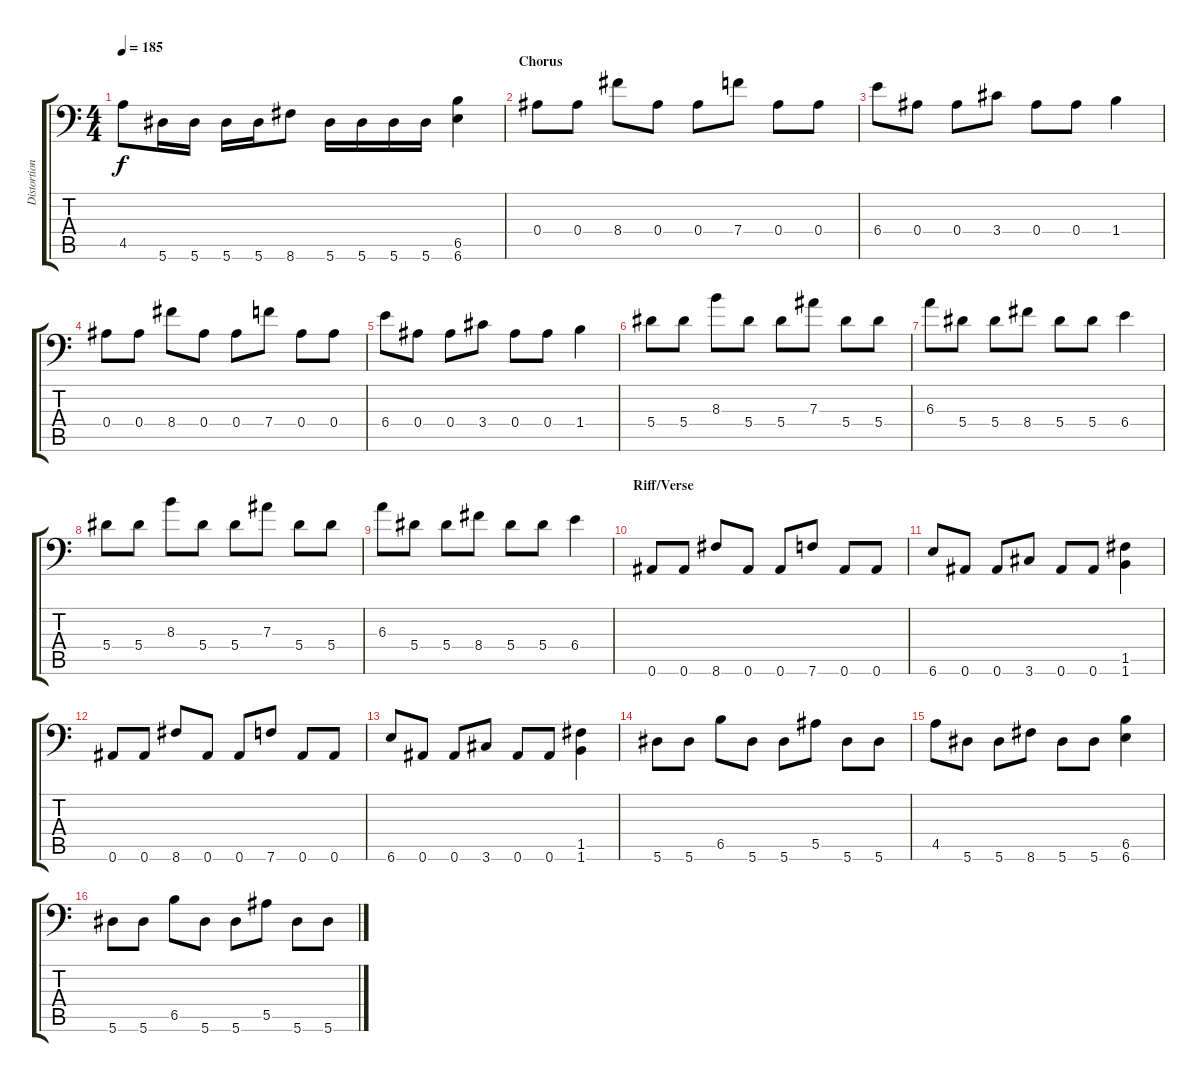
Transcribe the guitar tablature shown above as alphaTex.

\track ("Distortion Guitar II" "Distortion") {instrument distortionguitar}
\staff {score tabs}
\tuning (C4 G3 Eb3 Bb2 F2 Bb1) {hide}
\ts (4 4)
\tempo 185
\clef f4
\ks c
4.5.8{dy f} 5.6.16 5.6.16 5.6.16 5.6.16 8.6.8 5.6.16 5.6.16 5.6.16 5.6.16 (6.5 6.6).4 |
\section ("" "Chorus")
0.4.8 0.4.8 8.4.8 0.4.8 0.4.8 7.4.8 0.4.8 0.4.8 |
6.4.8 0.4.8 0.4.8 3.4.8 0.4.8 0.4.8 1.4.4 |
0.4.8 0.4.8 8.4.8 0.4.8 0.4.8 7.4.8 0.4.8 0.4.8 |
6.4.8 0.4.8 0.4.8 3.4.8 0.4.8 0.4.8 1.4.4 |
5.4.8 5.4.8 8.3.8 5.4.8 5.4.8 7.3.8 5.4.8 5.4.8 |
6.3.8 5.4.8 5.4.8 8.4.8 5.4.8 5.4.8 6.4.4 |
5.4.8 5.4.8 8.3.8 5.4.8 5.4.8 7.3.8 5.4.8 5.4.8 |
6.3.8 5.4.8 5.4.8 8.4.8 5.4.8 5.4.8 6.4.4 |
\section ("" "Riff/Verse")
0.6.8 0.6.8 8.6.8 0.6.8 0.6.8 7.6.8 0.6.8 0.6.8 |
6.6.8 0.6.8 0.6.8 3.6.8 0.6.8 0.6.8 (1.5 1.6).4 |
0.6.8 0.6.8 8.6.8 0.6.8 0.6.8 7.6.8 0.6.8 0.6.8 |
6.6.8 0.6.8 0.6.8 3.6.8 0.6.8 0.6.8 (1.5 1.6).4 |
5.6.8 5.6.8 6.5.8 5.6.8 5.6.8 5.5.8 5.6.8 5.6.8 |
4.5.8 5.6.8 5.6.8 8.6.8 5.6.8 5.6.8 (6.5 6.6).4 |
5.6.8 5.6.8 6.5.8 5.6.8 5.6.8 5.5.8 5.6.8 5.6.8
